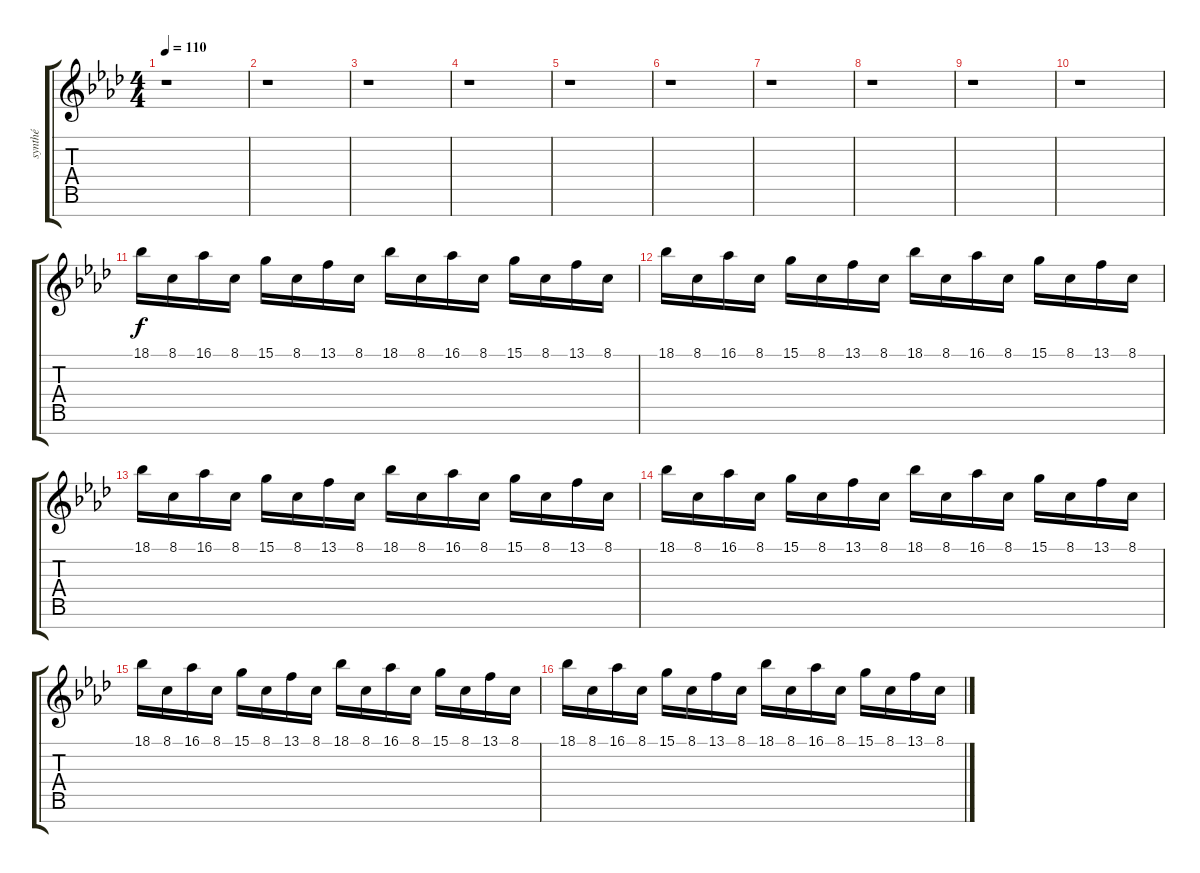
\track ("synthé" "synthé") {instrument pad1newage}
\staff {score tabs}
\tuning (E4 B3 G3 D3 A2 E2 B1) {hide}
\ts (4 4)
\tempo 110
\clef g2
\ks fminor
r.1{dy f} |
r.1 |
r.1 |
r.1 |
r.1 |
r.1 |
r.1 |
r.1 |
r.1 |
r.1 |
18.1.16{volume 0} 8.1.16{volume 9} 16.1.16 8.1.16 15.1.16 8.1.16 13.1.16 8.1.16 18.1.16 8.1.16 16.1.16 8.1.16 15.1.16 8.1.16 13.1.16 8.1.16 |
18.1.16 8.1.16 16.1.16 8.1.16 15.1.16 8.1.16 13.1.16 8.1.16 18.1.16 8.1.16 16.1.16 8.1.16 15.1.16 8.1.16 13.1.16 8.1.16 |
18.1.16 8.1.16 16.1.16 8.1.16 15.1.16 8.1.16 13.1.16 8.1.16 18.1.16 8.1.16 16.1.16 8.1.16 15.1.16 8.1.16 13.1.16 8.1.16 |
18.1.16 8.1.16 16.1.16 8.1.16 15.1.16 8.1.16 13.1.16 8.1.16 18.1.16 8.1.16 16.1.16 8.1.16 15.1.16 8.1.16 13.1.16 8.1.16 |
18.1.16 8.1.16 16.1.16 8.1.16 15.1.16 8.1.16 13.1.16 8.1.16 18.1.16 8.1.16 16.1.16 8.1.16 15.1.16 8.1.16 13.1.16 8.1.16 |
18.1.16 8.1.16 16.1.16 8.1.16 15.1.16 8.1.16 13.1.16 8.1.16 18.1.16 8.1.16 16.1.16 8.1.16 15.1.16 8.1.16 13.1.16 8.1.16
